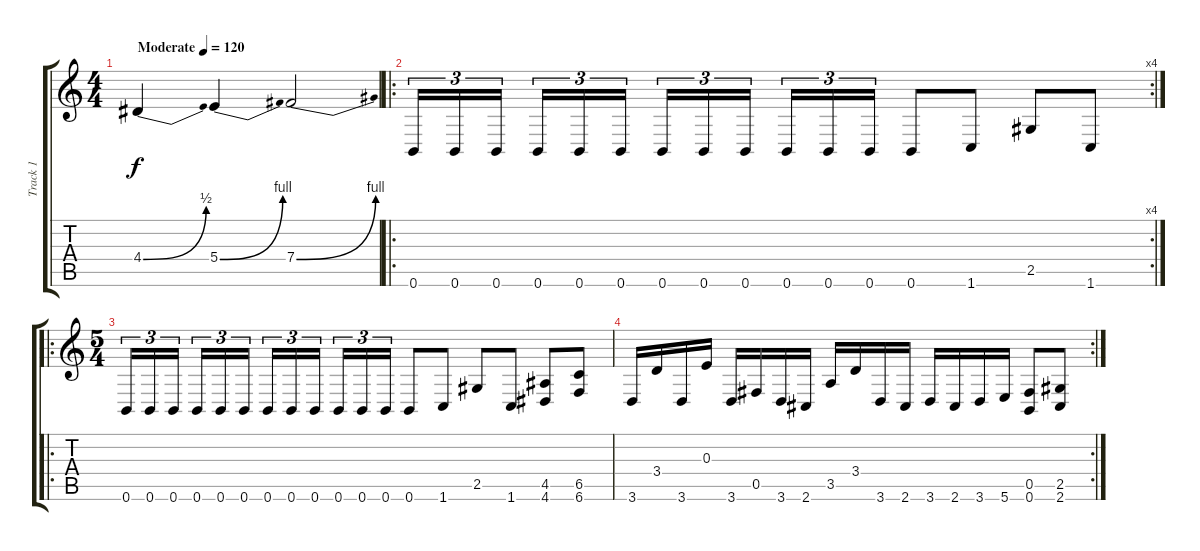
\track ("Track 1" "Track 1") {instrument distortionguitar}
\staff {score tabs}
\tuning (Db4 Ab3 E3 B2 Gb2 B1) {hide}
\ts (4 4)
\tempo (120 "Moderate")
\clef g2
\ks c
4.4{be (bend 0 0 60 2)}.4{dy f instrument distortionguitar} 5.4{be (bend 0 0 60 4)}.4 7.4{be (bend 0 0 60 4)}.2 |
\ro
\rc 4
0.6.16{tu (3 2)} 0.6.16{tu (3 2)} 0.6.16{tu (3 2) beam splitsecondary} 0.6.16{tu (3 2)} 0.6.16{tu (3 2)} 0.6.16{tu (3 2)} 0.6.16{tu (3 2)} 0.6.16{tu (3 2)} 0.6.16{tu (3 2) beam splitsecondary} 0.6.16{tu (3 2)} 0.6.16{tu (3 2)} 0.6.16{tu (3 2)} 0.6.8 1.6.8 2.5.8 1.6.8 |
\ro
\ts (5 4)
0.6.16{tu (3 2)} 0.6.16{tu (3 2)} 0.6.16{tu (3 2) beam splitsecondary} 0.6.16{tu (3 2)} 0.6.16{tu (3 2)} 0.6.16{tu (3 2)} 0.6.16{tu (3 2)} 0.6.16{tu (3 2)} 0.6.16{tu (3 2) beam splitsecondary} 0.6.16{tu (3 2)} 0.6.16{tu (3 2)} 0.6.16{tu (3 2)} 0.6.8 1.6.8 2.5.8 1.6.8 (4.5 4.6).8 (6.5 6.6).8 |
\rc 2
3.6.16 3.4.16 3.6.16 0.3.16 3.6.16 0.5.16 3.6.16 2.6.16 3.5.16 3.4.16 3.6.16 2.6.16 3.6.16 2.6.16 3.6.16 5.6.16 (0.5 0.6).8 (2.5 2.6).8
